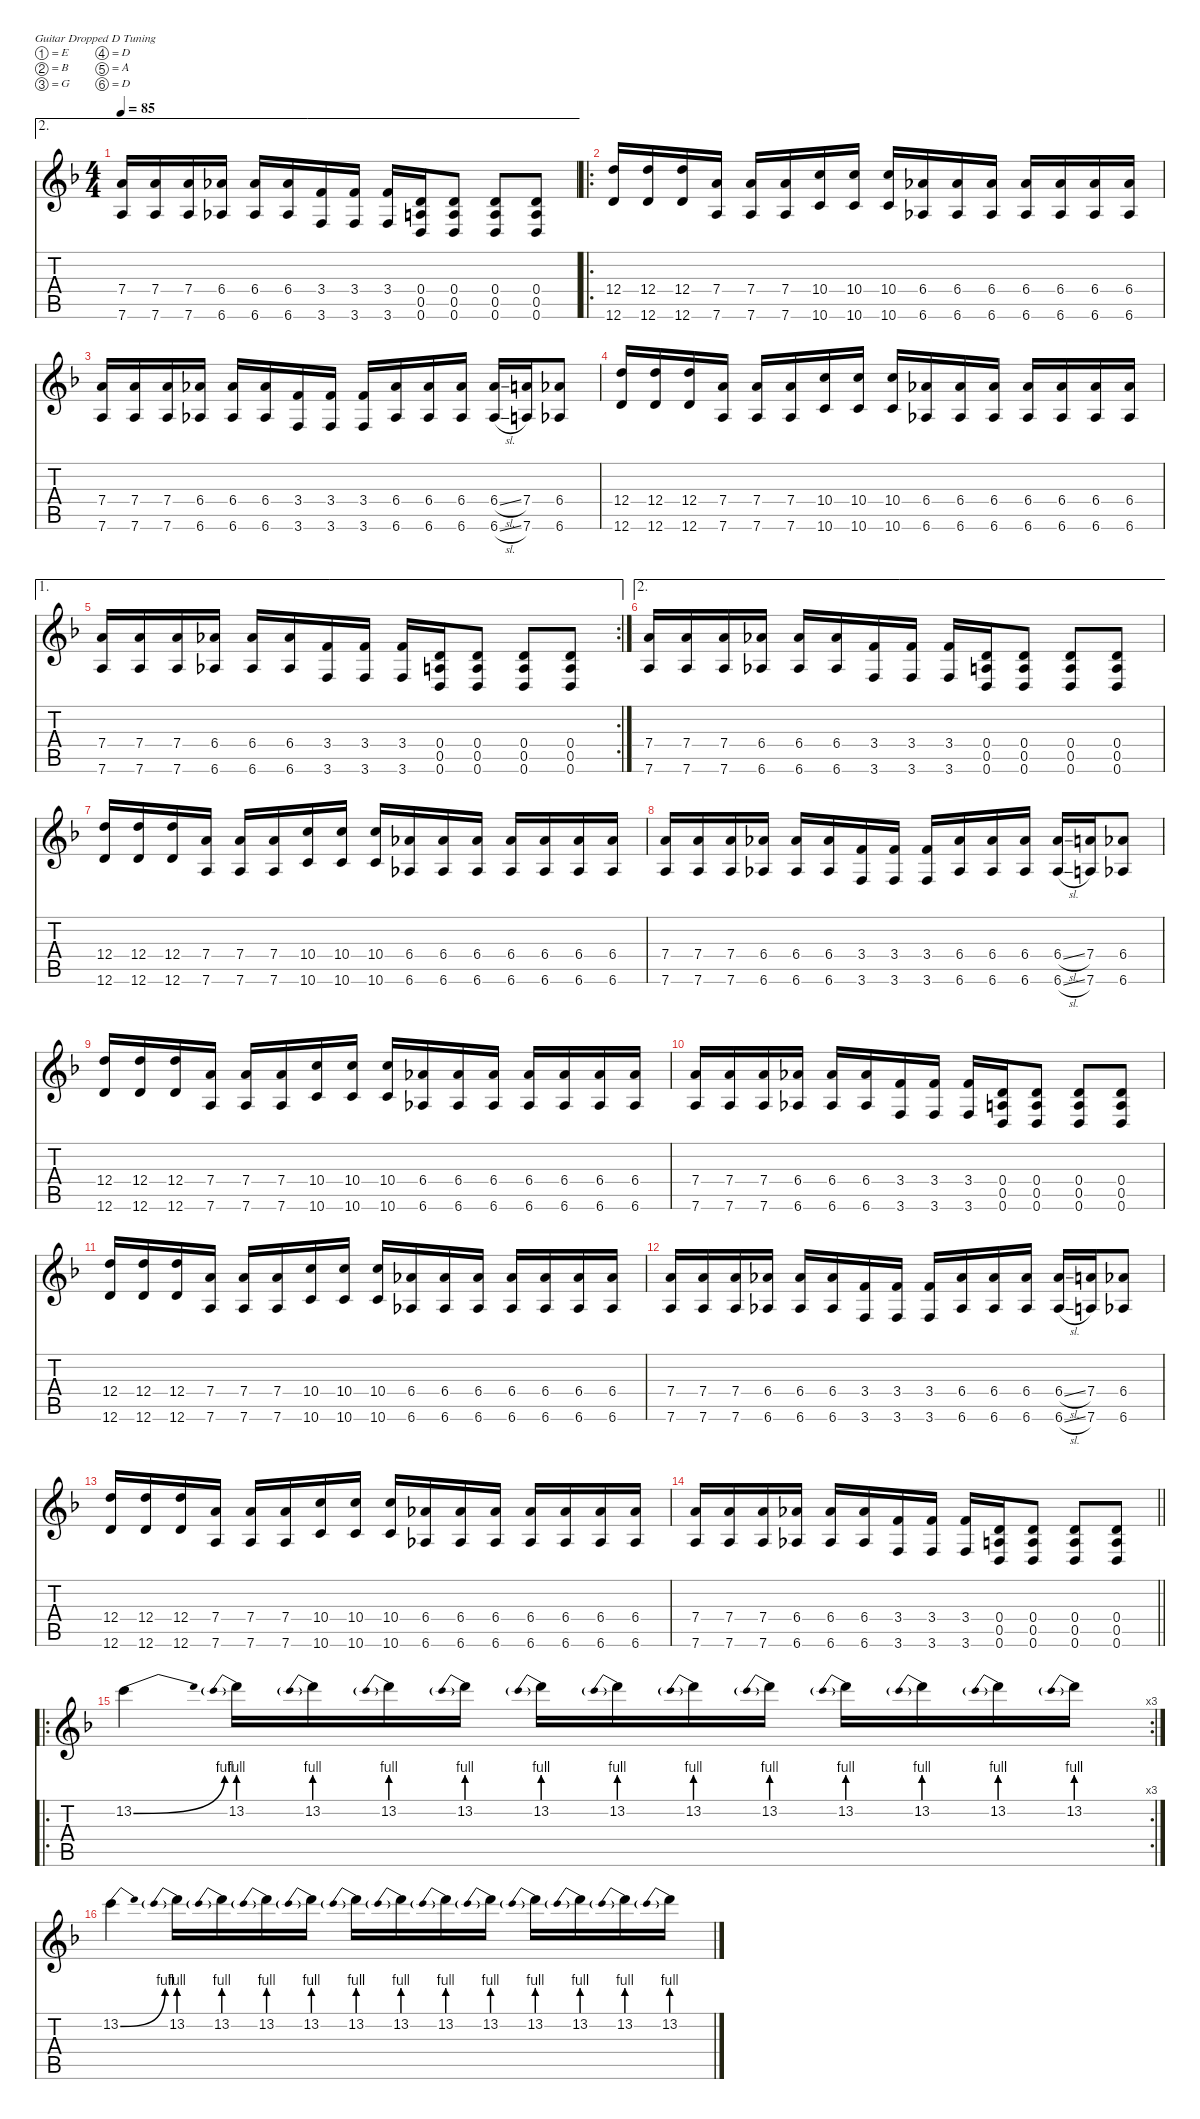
\defaultSystemsLayout 4
\hideDynamics
\bracketExtendMode nobrackets
\singleTrackTrackNamePolicy hidden
\multiTrackTrackNamePolicy hidden
\firstSystemTrackNameMode fullname
\firstSystemTrackNameOrientation horizontal
\otherSystemsTrackNameOrientation horizontal
\track ("Guitar 1" "Guitar 1") {instrument distortionguitar}
\staff {score tabs}
\tuning (E4 B3 G3 D3 A2 D2)
\ae 2
\ts (4 4)
\tempo 85
\clef g2
\ks f
(7.4{acc forcenatural} 7.6{acc forcenatural}).16{dy mf beam Up} (7.4{acc forcenatural} 7.6{acc forcenatural}).16{beam Up} (7.4{acc forcenatural} 7.6{acc forcenatural}).16{beam Up} (6.4{acc b} 6.6{acc b}).16{beam Up} (6.4{acc b} 6.6{acc b}).16{beam Up} (6.4{acc b} 6.6{acc b}).16{beam Up} (3.4{acc forcenatural} 3.6{acc forcenatural}).16{beam Up} (3.4{acc forcenatural} 3.6{acc forcenatural}).16{beam Up} (3.4{acc forcenatural} 3.6{acc forcenatural}).16{beam Up} (0.4{acc forcenatural} 0.5{acc forcenatural} 0.6{acc forcenatural}).16{beam Up} (0.4{acc forcenatural} 0.5{acc forcenatural} 0.6{acc forcenatural}).8{beam Up} (0.4{acc forcenatural} 0.5{acc forcenatural} 0.6{acc forcenatural}).8{beam Up} (0.4{acc forcenatural} 0.5{acc forcenatural} 0.6{acc forcenatural}).8{beam Up} |
\ro
(12.4{acc forcenatural} 12.6{acc forcenatural}).16{beam Up} (12.4{acc forcenatural} 12.6{acc forcenatural}).16{beam Up} (12.4{acc forcenatural} 12.6{acc forcenatural}).16{beam Up} (7.4{acc forcenatural} 7.6{acc forcenatural}).16{beam Up} (7.4{acc forcenatural} 7.6{acc forcenatural}).16{beam Up} (7.4{acc forcenatural} 7.6{acc forcenatural}).16{beam Up} (10.4{acc forcenatural} 10.6{acc forcenatural}).16{beam Up} (10.4{acc forcenatural} 10.6{acc forcenatural}).16{beam Up} (10.4{acc forcenatural} 10.6{acc forcenatural}).16{beam Up} (6.4{acc b} 6.6{acc b}).16{beam Up} (6.4{acc b} 6.6{acc b}).16{beam Up} (6.4{acc b} 6.6{acc b}).16{beam Up} (6.4{acc b} 6.6{acc b}).16{beam Up} (6.4{acc b} 6.6{acc b}).16{beam Up} (6.4{acc b} 6.6{acc b}).16{beam Up} (6.4{acc b} 6.6{acc b}).16{beam Up} |
(7.4{acc forcenatural} 7.6{acc forcenatural}).16{beam Up} (7.4{acc forcenatural} 7.6{acc forcenatural}).16{beam Up} (7.4{acc forcenatural} 7.6{acc forcenatural}).16{beam Up} (6.4{acc b} 6.6{acc b}).16{beam Up} (6.4{acc b} 6.6{acc b}).16{beam Up} (6.4{acc b} 6.6{acc b}).16{beam Up} (3.4{acc forcenatural} 3.6{acc forcenatural}).16{beam Up} (3.4{acc forcenatural} 3.6{acc forcenatural}).16{beam Up} (3.4{acc forcenatural} 3.6{acc forcenatural}).16{beam Up} (6.4{acc b} 6.6{acc b}).16{beam Up} (6.4{acc b} 6.6{acc b}).16{beam Up} (6.4{acc b} 6.6{acc b}).16{beam Up} (6.4{sl acc b} 6.6{sl acc b}).16{beam Up} (7.4{acc forcenatural} 7.6{acc forcenatural}).16{beam Up} (6.4{acc b} 6.6{acc b}).8{beam Up} |
(12.4{acc forcenatural} 12.6{acc forcenatural}).16{beam Up} (12.4{acc forcenatural} 12.6{acc forcenatural}).16{beam Up} (12.4{acc forcenatural} 12.6{acc forcenatural}).16{beam Up} (7.4{acc forcenatural} 7.6{acc forcenatural}).16{beam Up} (7.4{acc forcenatural} 7.6{acc forcenatural}).16{beam Up} (7.4{acc forcenatural} 7.6{acc forcenatural}).16{beam Up} (10.4{acc forcenatural} 10.6{acc forcenatural}).16{beam Up} (10.4{acc forcenatural} 10.6{acc forcenatural}).16{beam Up} (10.4{acc forcenatural} 10.6{acc forcenatural}).16{beam Up} (6.4{acc b} 6.6{acc b}).16{beam Up} (6.4{acc b} 6.6{acc b}).16{beam Up} (6.4{acc b} 6.6{acc b}).16{beam Up} (6.4{acc b} 6.6{acc b}).16{beam Up} (6.4{acc b} 6.6{acc b}).16{beam Up} (6.4{acc b} 6.6{acc b}).16{beam Up} (6.4{acc b} 6.6{acc b}).16{beam Up} |
\ae 1
\rc 2
(7.4{acc forcenatural} 7.6{acc forcenatural}).16{beam Up} (7.4{acc forcenatural} 7.6{acc forcenatural}).16{beam Up} (7.4{acc forcenatural} 7.6{acc forcenatural}).16{beam Up} (6.4{acc b} 6.6{acc b}).16{beam Up} (6.4{acc b} 6.6{acc b}).16{beam Up} (6.4{acc b} 6.6{acc b}).16{beam Up} (3.4{acc forcenatural} 3.6{acc forcenatural}).16{beam Up} (3.4{acc forcenatural} 3.6{acc forcenatural}).16{beam Up} (3.4{acc forcenatural} 3.6{acc forcenatural}).16{beam Up} (0.4{acc forcenatural} 0.5{acc forcenatural} 0.6{acc forcenatural}).16{beam Up} (0.4{acc forcenatural} 0.5{acc forcenatural} 0.6{acc forcenatural}).8{beam Up} (0.4{acc forcenatural} 0.5{acc forcenatural} 0.6{acc forcenatural}).8{beam Up} (0.4{acc forcenatural} 0.5{acc forcenatural} 0.6{acc forcenatural}).8{beam Up} |
\ae 2
(7.4{acc forcenatural} 7.6{acc forcenatural}).16{beam Up} (7.4{acc forcenatural} 7.6{acc forcenatural}).16{beam Up} (7.4{acc forcenatural} 7.6{acc forcenatural}).16{beam Up} (6.4{acc b} 6.6{acc b}).16{beam Up} (6.4{acc b} 6.6{acc b}).16{beam Up} (6.4{acc b} 6.6{acc b}).16{beam Up} (3.4{acc forcenatural} 3.6{acc forcenatural}).16{beam Up} (3.4{acc forcenatural} 3.6{acc forcenatural}).16{beam Up} (3.4{acc forcenatural} 3.6{acc forcenatural}).16{beam Up} (0.4{acc forcenatural} 0.5{acc forcenatural} 0.6{acc forcenatural}).16{beam Up} (0.4{acc forcenatural} 0.5{acc forcenatural} 0.6{acc forcenatural}).8{beam Up} (0.4{acc forcenatural} 0.5{acc forcenatural} 0.6{acc forcenatural}).8{beam Up} (0.4{acc forcenatural} 0.5{acc forcenatural} 0.6{acc forcenatural}).8{beam Up} |
(12.4{acc forcenatural} 12.6{acc forcenatural}).16{beam Up} (12.4{acc forcenatural} 12.6{acc forcenatural}).16{beam Up} (12.4{acc forcenatural} 12.6{acc forcenatural}).16{beam Up} (7.4{acc forcenatural} 7.6{acc forcenatural}).16{beam Up} (7.4{acc forcenatural} 7.6{acc forcenatural}).16{beam Up} (7.4{acc forcenatural} 7.6{acc forcenatural}).16{beam Up} (10.4{acc forcenatural} 10.6{acc forcenatural}).16{beam Up} (10.4{acc forcenatural} 10.6{acc forcenatural}).16{beam Up} (10.4{acc forcenatural} 10.6{acc forcenatural}).16{beam Up} (6.4{acc b} 6.6{acc b}).16{beam Up} (6.4{acc b} 6.6{acc b}).16{beam Up} (6.4{acc b} 6.6{acc b}).16{beam Up} (6.4{acc b} 6.6{acc b}).16{beam Up} (6.4{acc b} 6.6{acc b}).16{beam Up} (6.4{acc b} 6.6{acc b}).16{beam Up} (6.4{acc b} 6.6{acc b}).16{beam Up} |
(7.4{acc forcenatural} 7.6{acc forcenatural}).16{beam Up} (7.4{acc forcenatural} 7.6{acc forcenatural}).16{beam Up} (7.4{acc forcenatural} 7.6{acc forcenatural}).16{beam Up} (6.4{acc b} 6.6{acc b}).16{beam Up} (6.4{acc b} 6.6{acc b}).16{beam Up} (6.4{acc b} 6.6{acc b}).16{beam Up} (3.4{acc forcenatural} 3.6{acc forcenatural}).16{beam Up} (3.4{acc forcenatural} 3.6{acc forcenatural}).16{beam Up} (3.4{acc forcenatural} 3.6{acc forcenatural}).16{beam Up} (6.4{acc b} 6.6{acc b}).16{beam Up} (6.4{acc b} 6.6{acc b}).16{beam Up} (6.4{acc b} 6.6{acc b}).16{beam Up} (6.4{sl acc b} 6.6{sl acc b}).16{beam Up} (7.4{acc forcenatural} 7.6{acc forcenatural}).16{beam Up} (6.4{acc b} 6.6{acc b}).8{beam Up} |
(12.4{acc forcenatural} 12.6{acc forcenatural}).16{beam Up} (12.4{acc forcenatural} 12.6{acc forcenatural}).16{beam Up} (12.4{acc forcenatural} 12.6{acc forcenatural}).16{beam Up} (7.4{acc forcenatural} 7.6{acc forcenatural}).16{beam Up} (7.4{acc forcenatural} 7.6{acc forcenatural}).16{beam Up} (7.4{acc forcenatural} 7.6{acc forcenatural}).16{beam Up} (10.4{acc forcenatural} 10.6{acc forcenatural}).16{beam Up} (10.4{acc forcenatural} 10.6{acc forcenatural}).16{beam Up} (10.4{acc forcenatural} 10.6{acc forcenatural}).16{beam Up} (6.4{acc b} 6.6{acc b}).16{beam Up} (6.4{acc b} 6.6{acc b}).16{beam Up} (6.4{acc b} 6.6{acc b}).16{beam Up} (6.4{acc b} 6.6{acc b}).16{beam Up} (6.4{acc b} 6.6{acc b}).16{beam Up} (6.4{acc b} 6.6{acc b}).16{beam Up} (6.4{acc b} 6.6{acc b}).16{beam Up} |
(7.4{acc forcenatural} 7.6{acc forcenatural}).16{beam Up} (7.4{acc forcenatural} 7.6{acc forcenatural}).16{beam Up} (7.4{acc forcenatural} 7.6{acc forcenatural}).16{beam Up} (6.4{acc b} 6.6{acc b}).16{beam Up} (6.4{acc b} 6.6{acc b}).16{beam Up} (6.4{acc b} 6.6{acc b}).16{beam Up} (3.4{acc forcenatural} 3.6{acc forcenatural}).16{beam Up} (3.4{acc forcenatural} 3.6{acc forcenatural}).16{beam Up} (3.4{acc forcenatural} 3.6{acc forcenatural}).16{beam Up} (0.4{acc forcenatural} 0.5{acc forcenatural} 0.6{acc forcenatural}).16{beam Up} (0.4{acc forcenatural} 0.5{acc forcenatural} 0.6{acc forcenatural}).8{beam Up} (0.4{acc forcenatural} 0.5{acc forcenatural} 0.6{acc forcenatural}).8{beam Up} (0.4{acc forcenatural} 0.5{acc forcenatural} 0.6{acc forcenatural}).8{beam Up} |
(12.4{acc forcenatural} 12.6{acc forcenatural}).16{dy f beam Up} (12.4{acc forcenatural} 12.6{acc forcenatural}).16{beam Up} (12.4{acc forcenatural} 12.6{acc forcenatural}).16{beam Up} (7.4{acc forcenatural} 7.6{acc forcenatural}).16{beam Up} (7.4{acc forcenatural} 7.6{acc forcenatural}).16{beam Up} (7.4{acc forcenatural} 7.6{acc forcenatural}).16{beam Up} (10.4{acc forcenatural} 10.6{acc forcenatural}).16{beam Up} (10.4{acc forcenatural} 10.6{acc forcenatural}).16{beam Up} (10.4{acc forcenatural} 10.6{acc forcenatural}).16{beam Up} (6.4{acc b} 6.6{acc b}).16{beam Up} (6.4{acc b} 6.6{acc b}).16{beam Up} (6.4{acc b} 6.6{acc b}).16{beam Up} (6.4{acc b} 6.6{acc b}).16{beam Up} (6.4{acc b} 6.6{acc b}).16{beam Up} (6.4{acc b} 6.6{acc b}).16{beam Up} (6.4{acc b} 6.6{acc b}).16{beam Up} |
(7.4{acc forcenatural} 7.6{acc forcenatural}).16{beam Up} (7.4{acc forcenatural} 7.6{acc forcenatural}).16{beam Up} (7.4{acc forcenatural} 7.6{acc forcenatural}).16{beam Up} (6.4{acc b} 6.6{acc b}).16{beam Up} (6.4{acc b} 6.6{acc b}).16{beam Up} (6.4{acc b} 6.6{acc b}).16{beam Up} (3.4{acc forcenatural} 3.6{acc forcenatural}).16{beam Up} (3.4{acc forcenatural} 3.6{acc forcenatural}).16{beam Up} (3.4{acc forcenatural} 3.6{acc forcenatural}).16{beam Up} (6.4{acc b} 6.6{acc b}).16{beam Up} (6.4{acc b} 6.6{acc b}).16{beam Up} (6.4{acc b} 6.6{acc b}).16{beam Up} (6.4{sl acc b} 6.6{sl acc b}).16{beam Up} (7.4{acc forcenatural} 7.6{acc forcenatural}).16{beam Up} (6.4{acc b} 6.6{acc b}).8{beam Up} |
(12.4{acc forcenatural} 12.6{acc forcenatural}).16{beam Up} (12.4{acc forcenatural} 12.6{acc forcenatural}).16{beam Up} (12.4{acc forcenatural} 12.6{acc forcenatural}).16{beam Up} (7.4{acc forcenatural} 7.6{acc forcenatural}).16{beam Up} (7.4{acc forcenatural} 7.6{acc forcenatural}).16{beam Up} (7.4{acc forcenatural} 7.6{acc forcenatural}).16{beam Up} (10.4{acc forcenatural} 10.6{acc forcenatural}).16{beam Up} (10.4{acc forcenatural} 10.6{acc forcenatural}).16{beam Up} (10.4{acc forcenatural} 10.6{acc forcenatural}).16{beam Up} (6.4{acc b} 6.6{acc b}).16{beam Up} (6.4{acc b} 6.6{acc b}).16{beam Up} (6.4{acc b} 6.6{acc b}).16{beam Up} (6.4{acc b} 6.6{acc b}).16{beam Up} (6.4{acc b} 6.6{acc b}).16{beam Up} (6.4{acc b} 6.6{acc b}).16{beam Up} (6.4{acc b} 6.6{acc b}).16{beam Up} |
\barLineRight lightlight
(7.4{acc forcenatural} 7.6{acc forcenatural}).16{beam Up} (7.4{acc forcenatural} 7.6{acc forcenatural}).16{beam Up} (7.4{acc forcenatural} 7.6{acc forcenatural}).16{beam Up} (6.4{acc b} 6.6{acc b}).16{beam Up} (6.4{acc b} 6.6{acc b}).16{beam Up} (6.4{acc b} 6.6{acc b}).16{beam Up} (3.4{acc forcenatural} 3.6{acc forcenatural}).16{beam Up} (3.4{acc forcenatural} 3.6{acc forcenatural}).16{beam Up} (3.4{acc forcenatural} 3.6{acc forcenatural}).16{beam Up} (0.4{acc forcenatural} 0.5{acc forcenatural} 0.6{acc forcenatural}).16{beam Up} (0.4{acc forcenatural} 0.5{acc forcenatural} 0.6{acc forcenatural}).8{beam Up} (0.4{acc forcenatural} 0.5{acc forcenatural} 0.6{acc forcenatural}).8{beam Up} (0.4{acc forcenatural} 0.5{acc forcenatural} 0.6{acc forcenatural}).8{beam Up} |
\ro
\rc 3
13.2{be (bend 0 0 9.999999599999999 4) acc forcenatural}.4{beam Down} 13.2{be (prebend 0 4 60 4)}.16{beam Down} 13.2{be (prebend 0 4 60 4)}.16{beam Down} 13.2{be (prebend 0 4 60 4)}.16{beam Down} 13.2{be (prebend 0 4 60 4)}.16{beam Down} 13.2{be (prebend 0 4 60 4)}.16{beam Down} 13.2{be (prebend 0 4 60 4)}.16{beam Down} 13.2{be (prebend 0 4 60 4)}.16{beam Down} 13.2{be (prebend 0 4 60 4)}.16{beam Down} 13.2{be (prebend 0 4 60 4)}.16{beam Down} 13.2{be (prebend 0 4 60 4)}.16{beam Down} 13.2{be (prebend 0 4 60 4)}.16{beam Down} 13.2{be (prebend 0 4 60 4)}.16{beam Down} |
13.2{be (bend 0 0 9.999999599999999 4) acc forcenatural}.4{beam Down} 13.2{be (prebend 0 4 60 4)}.16{beam Down} 13.2{be (prebend 0 4 60 4)}.16{beam Down} 13.2{be (prebend 0 4 60 4)}.16{beam Down} 13.2{be (prebend 0 4 60 4)}.16{beam Down} 13.2{be (prebend 0 4 60 4)}.16{beam Down} 13.2{be (prebend 0 4 60 4)}.16{beam Down} 13.2{be (prebend 0 4 60 4)}.16{beam Down} 13.2{be (prebend 0 4 60 4)}.16{beam Down} 13.2{be (prebend 0 4 60 4)}.16{beam Down} 13.2{be (prebend 0 4 60 4)}.16{beam Down} 13.2{be (prebend 0 4 60 4)}.16{beam Down} 13.2{be (prebend 0 4 60 4)}.16{beam Down}
